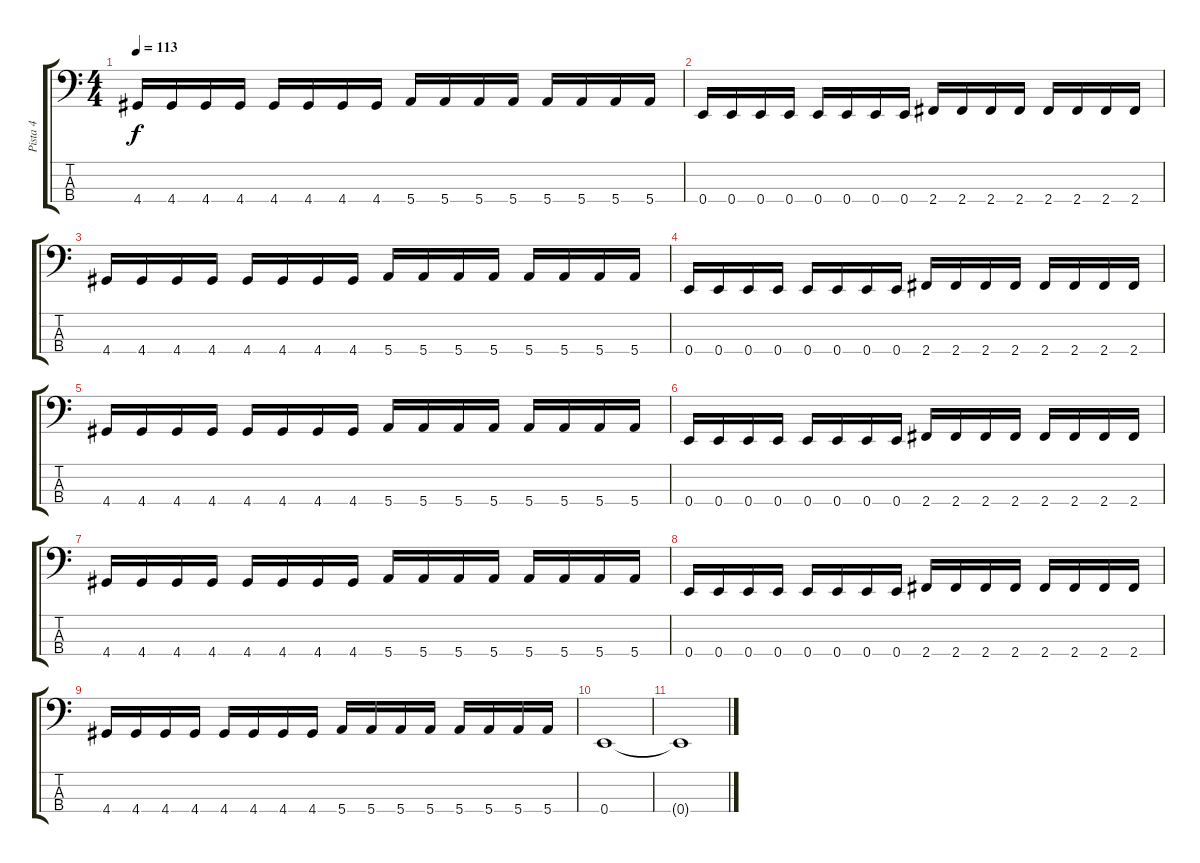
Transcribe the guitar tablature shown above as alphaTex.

\track ("Pista 4" "Pista 4") {instrument electricbassfinger}
\staff {score tabs}
\tuning (G2 D2 A1 E1) {hide}
\ts (4 4)
\tempo 113
\clef f4
\ks c
4.4.16{dy f} 4.4.16 4.4.16 4.4.16 4.4.16 4.4.16 4.4.16 4.4.16 5.4.16 5.4.16 5.4.16 5.4.16 5.4.16 5.4.16 5.4.16 5.4.16 |
0.4.16 0.4.16 0.4.16 0.4.16 0.4.16 0.4.16 0.4.16 0.4.16 2.4.16 2.4.16 2.4.16 2.4.16 2.4.16 2.4.16 2.4.16 2.4.16 |
4.4.16 4.4.16 4.4.16 4.4.16 4.4.16 4.4.16 4.4.16 4.4.16 5.4.16 5.4.16 5.4.16 5.4.16 5.4.16 5.4.16 5.4.16 5.4.16 |
0.4.16 0.4.16 0.4.16 0.4.16 0.4.16 0.4.16 0.4.16 0.4.16 2.4.16 2.4.16 2.4.16 2.4.16 2.4.16 2.4.16 2.4.16 2.4.16 |
4.4.16 4.4.16 4.4.16 4.4.16 4.4.16 4.4.16 4.4.16 4.4.16 5.4.16 5.4.16 5.4.16 5.4.16 5.4.16 5.4.16 5.4.16 5.4.16 |
0.4.16 0.4.16 0.4.16 0.4.16 0.4.16 0.4.16 0.4.16 0.4.16 2.4.16 2.4.16 2.4.16 2.4.16 2.4.16 2.4.16 2.4.16 2.4.16 |
4.4.16 4.4.16 4.4.16 4.4.16 4.4.16 4.4.16 4.4.16 4.4.16 5.4.16 5.4.16 5.4.16 5.4.16 5.4.16 5.4.16 5.4.16 5.4.16 |
0.4.16 0.4.16 0.4.16 0.4.16 0.4.16 0.4.16 0.4.16 0.4.16 2.4.16 2.4.16 2.4.16 2.4.16 2.4.16 2.4.16 2.4.16 2.4.16 |
4.4.16 4.4.16 4.4.16 4.4.16 4.4.16 4.4.16 4.4.16 4.4.16 5.4.16 5.4.16 5.4.16 5.4.16 5.4.16 5.4.16 5.4.16 5.4.16 |
0.4.1 |
0.4{t}.1
